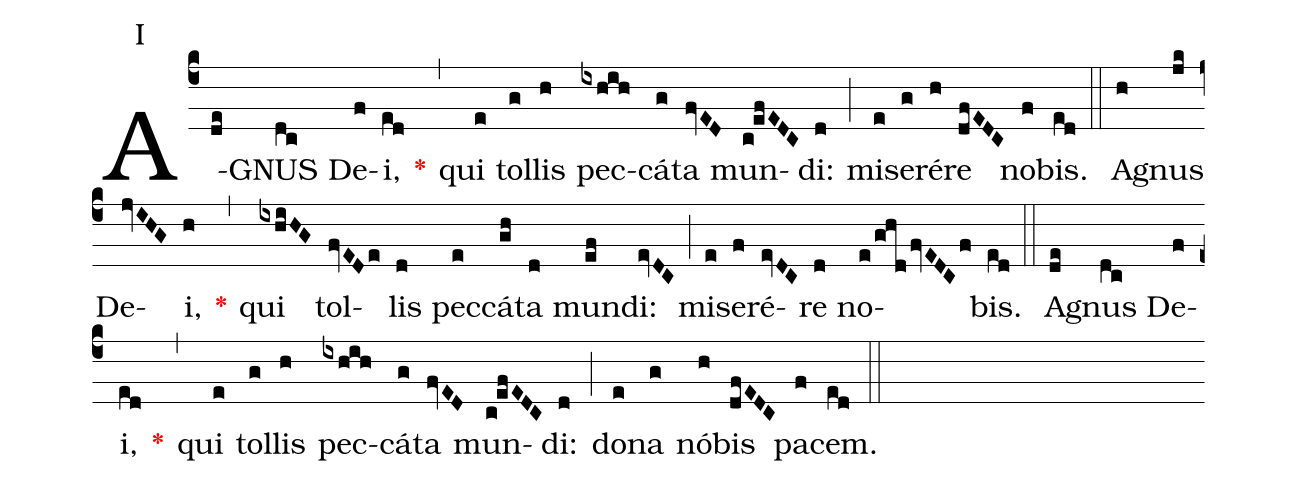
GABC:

annotation:I;
office-part:Kyriale;
%%
(c4) A(de)GNUS(dc) De(f)i,(ed) <v>\red{*}</v>(,) qui(e) tol(g)lis(h) pec(ixhih)cá(g)ta(fvED) mun(c!efEDC)di:(d) (;) mi(e)se(g)ré(h)re(dfEDC) no(f)bis.(ed) (::)
A(h)gnus(jk) De(jvIHG)i,(h) <v>\red{*}</v>(,) qui(ixhiHG) tol(fvEDe)lis(d) pec(e)cá(gh)ta(d) mun(ef)di:(evDC) (;) mi(e)se(f)ré(evDC)re(d) no(e/ghdfvEDCf)bis.(ed) (::)
A(de)gnus(dc) De(f)i,(ed) <v>\red{*}</v>(,) qui(e) tol(g)lis(h) pec(ixhih)cá(g)ta(fvED) mun(c!efEDC)di:(d) (;) do(e)na(g) nó(h)bis(dfEDC) pa(f)cem.(ed) (::)
